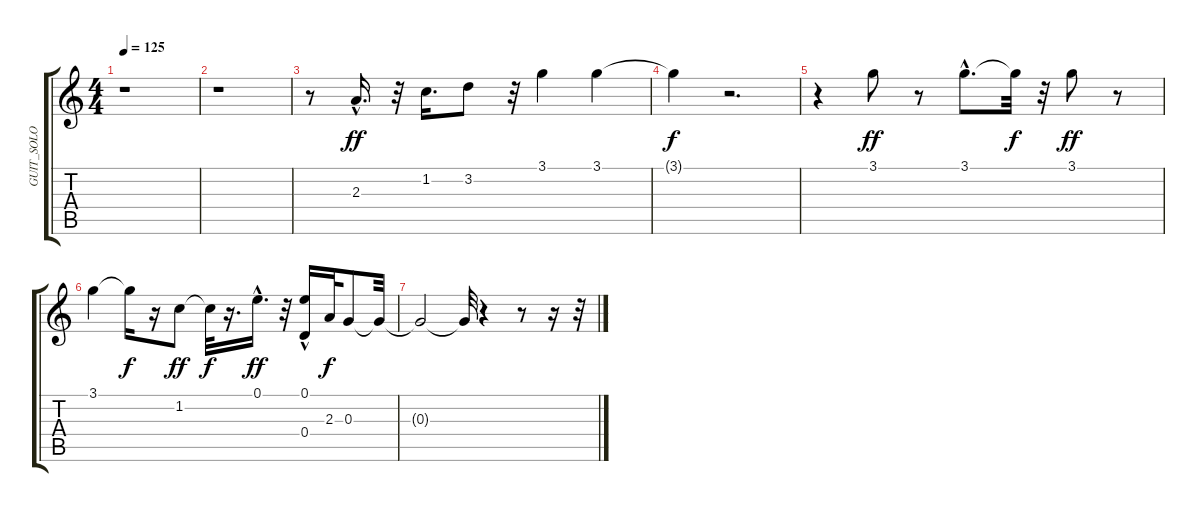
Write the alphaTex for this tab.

\track ("GUIT_SOLO" "GUIT_SOLO") {instrument overdrivenguitar}
\staff {score tabs}
\tuning (E4 B3 G3 D3 A2 E2) {hide}
\ts (4 4)
\tempo 125
\clef g2
\ks c
r.1{dy mf} |
r.1 |
r.8 2.3{hac}.16{d dy ff} r.32 1.2.16{d} 3.2.8 r.32 3.1.4 3.1.4 |
3.1{t}.4{dy f} r.2{d} |
r.4 3.1.8{dy ff} r.8 3.1{hac}.8{d} 3.1{t}.32{dy f} r.32 3.1.8{dy ff} r.8 |
3.1.4 3.1{t}.16{dy f} r.16 1.2.8{dy ff} 1.2{t}.32{dy f} r.16{d} 0.1{hac}.16{d dy ff} r.32 (0.1{hac} 0.4).16 2.3.32{dy f} 0.3.8 0.3{t}.32 |
0.3{t}.2 0.3{t}.32 r.4 r.8 r.16 r.32
